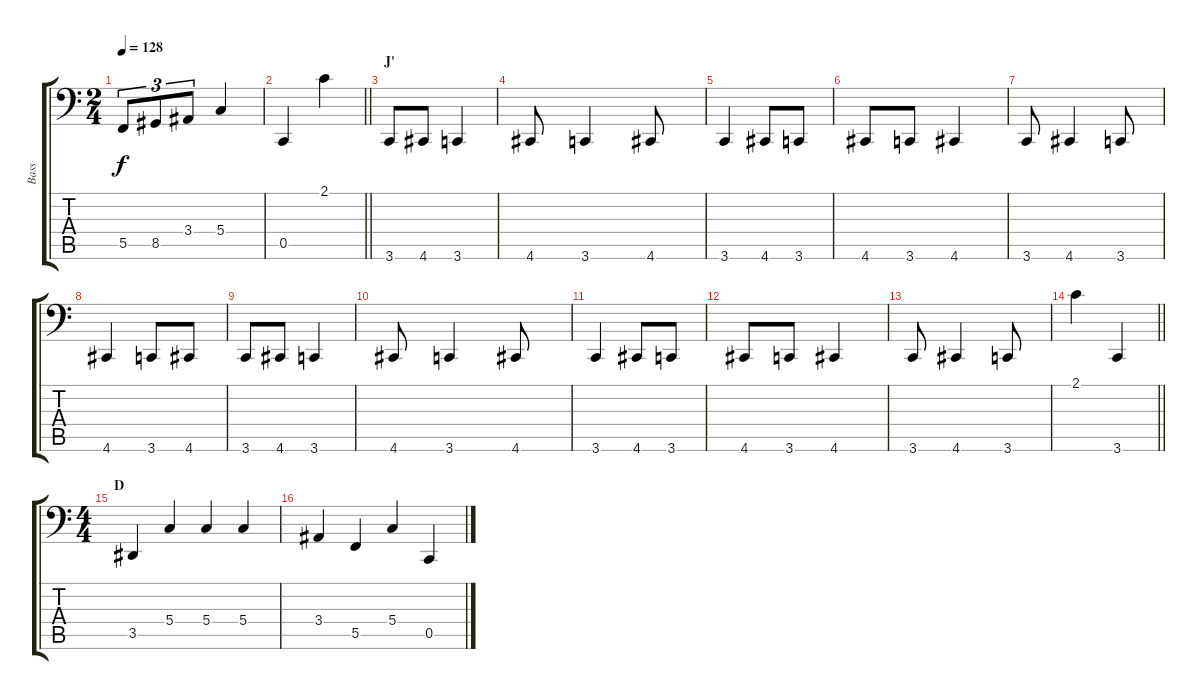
\track ("Bass" "Bass") {instrument electricbasspick}
\staff {score tabs}
\tuning (Bb2 F2 C2 G1 C1 A0) {hide}
\ts (2 4)
\tempo 128
\clef f4
\ks c
5.5.8{tu (3 2) dy f} 8.5.8{tu (3 2)} 3.4.8{tu (3 2)} 5.4.4 |
\barLineRight lightlight
0.5.4 2.1.4 |
\section ("" "J'")
3.6.8 4.6.8 3.6.4 |
4.6.8 3.6.4 4.6.8 |
3.6.4 4.6.8 3.6.8 |
4.6.8 3.6.8 4.6.4 |
3.6.8 4.6.4 3.6.8 |
4.6.4 3.6.8 4.6.8 |
3.6.8 4.6.8 3.6.4 |
4.6.8 3.6.4 4.6.8 |
3.6.4 4.6.8 3.6.8 |
4.6.8 3.6.8 4.6.4 |
3.6.8 4.6.4 3.6.8 |
\barLineRight lightlight
2.1.4 3.6.4 |
\ts (4 4)
\section ("" "D")
3.5.4 5.4.4 5.4.4 5.4.4 |
3.4.4 5.5.4 5.4.4 0.5.4
